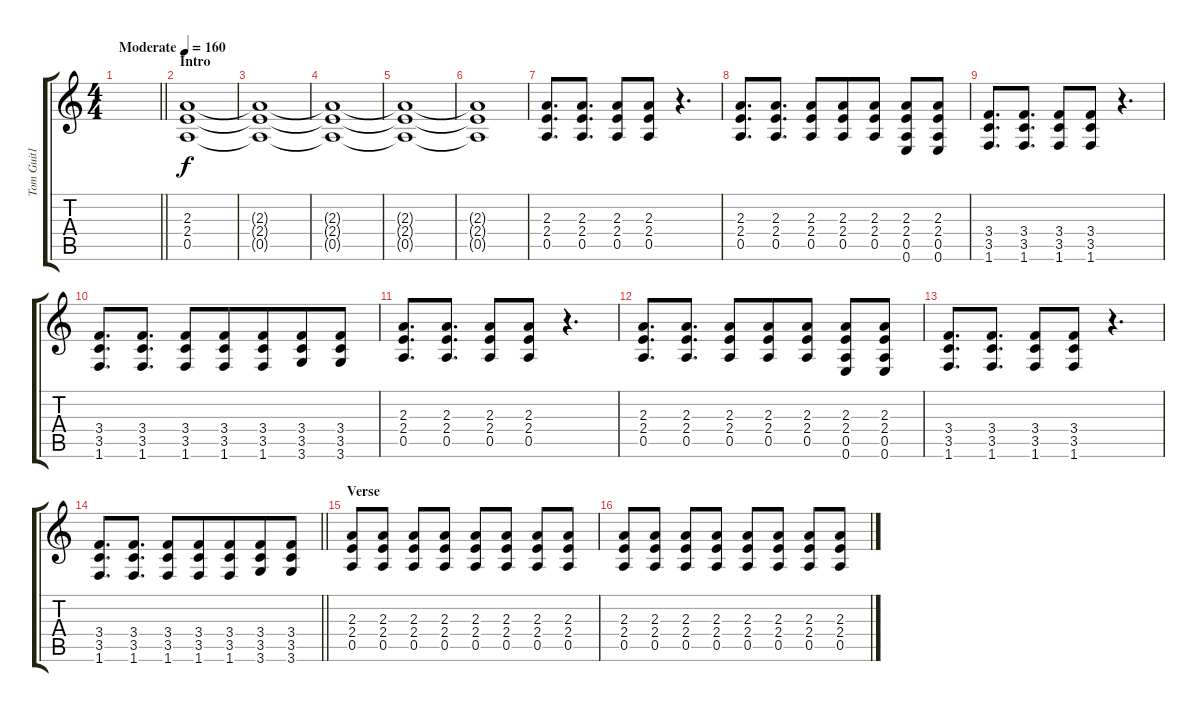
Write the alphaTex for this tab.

\track ("Tom Guit1" "Tom Guit1") {instrument distortionguitar}
\staff {score tabs}
\tuning (E4 B3 G3 D3 A2 E2) {hide}
\ts (4 4)
\tempo (160 "Moderate")
\clef g2
\barLineRight lightlight
\ks c
|
\section ("" "Intro")
(2.3 2.4 0.5).1 |
(2.3{t} 2.4{t} 0.5{t}).1 |
(2.3{t} 2.4{t} 0.5{t}).1 |
(2.3{t} 2.4{t} 0.5{t}).1 |
(2.3{t} 2.4{t} 0.5{t}).1 |
(2.3 2.4 0.5).8{d beam merge} (2.3 2.4 0.5).8{d} (2.3 2.4 0.5).8{beam merge} (2.3 2.4 0.5).8 r.4{d} |
(2.3 2.4 0.5).8{d beam merge} (2.3 2.4 0.5).8{d} (2.3 2.4 0.5).8{beam merge} (2.3 2.4 0.5).8 (2.3 2.4 0.5).8 (2.3 2.4 0.5 0.6).8 (2.3 2.4 0.5 0.6).8 |
(3.4 3.5 1.6).8{d} (3.4 3.5 1.6).8{d} (3.4 3.5 1.6).8{beam merge} (3.4 3.5 1.6).8{beam merge} r.4{d} |
(3.4 3.5 1.6).8{d} (3.4 3.5 1.6).8{d} (3.4 3.5 1.6).8{beam merge} (3.4 3.5 1.6).8 (3.4 3.5 1.6).8{beam merge} (3.4 3.5 3.6).8 (3.4 3.5 3.6).8 |
(2.3 2.4 0.5).8{d beam merge} (2.3 2.4 0.5).8{d} (2.3 2.4 0.5).8{beam merge} (2.3 2.4 0.5).8 r.4{d} |
(2.3 2.4 0.5).8{d beam merge} (2.3 2.4 0.5).8{d} (2.3 2.4 0.5).8{beam merge} (2.3 2.4 0.5).8 (2.3 2.4 0.5).8 (2.3 2.4 0.5 0.6).8 (2.3 2.4 0.5 0.6).8 |
(3.4 3.5 1.6).8{d} (3.4 3.5 1.6).8{d} (3.4 3.5 1.6).8{beam merge} (3.4 3.5 1.6).8{beam merge} r.4{d} |
\barLineRight lightlight
(3.4 3.5 1.6).8{d} (3.4 3.5 1.6).8{d} (3.4 3.5 1.6).8{beam merge} (3.4 3.5 1.6).8 (3.4 3.5 1.6).8{beam merge} (3.4 3.5 3.6).8 (3.4 3.5 3.6).8 |
\section ("" "Verse")
(2.3 2.4 0.5).8 (2.3 2.4 0.5).8 (2.3 2.4 0.5).8 (2.3 2.4 0.5).8 (2.3 2.4 0.5).8 (2.3 2.4 0.5).8 (2.3 2.4 0.5).8 (2.3 2.4 0.5).8 |
(2.3 2.4 0.5).8 (2.3 2.4 0.5).8 (2.3 2.4 0.5).8 (2.3 2.4 0.5).8 (2.3 2.4 0.5).8 (2.3 2.4 0.5).8 (2.3 2.4 0.5).8 (2.3 2.4 0.5).8
